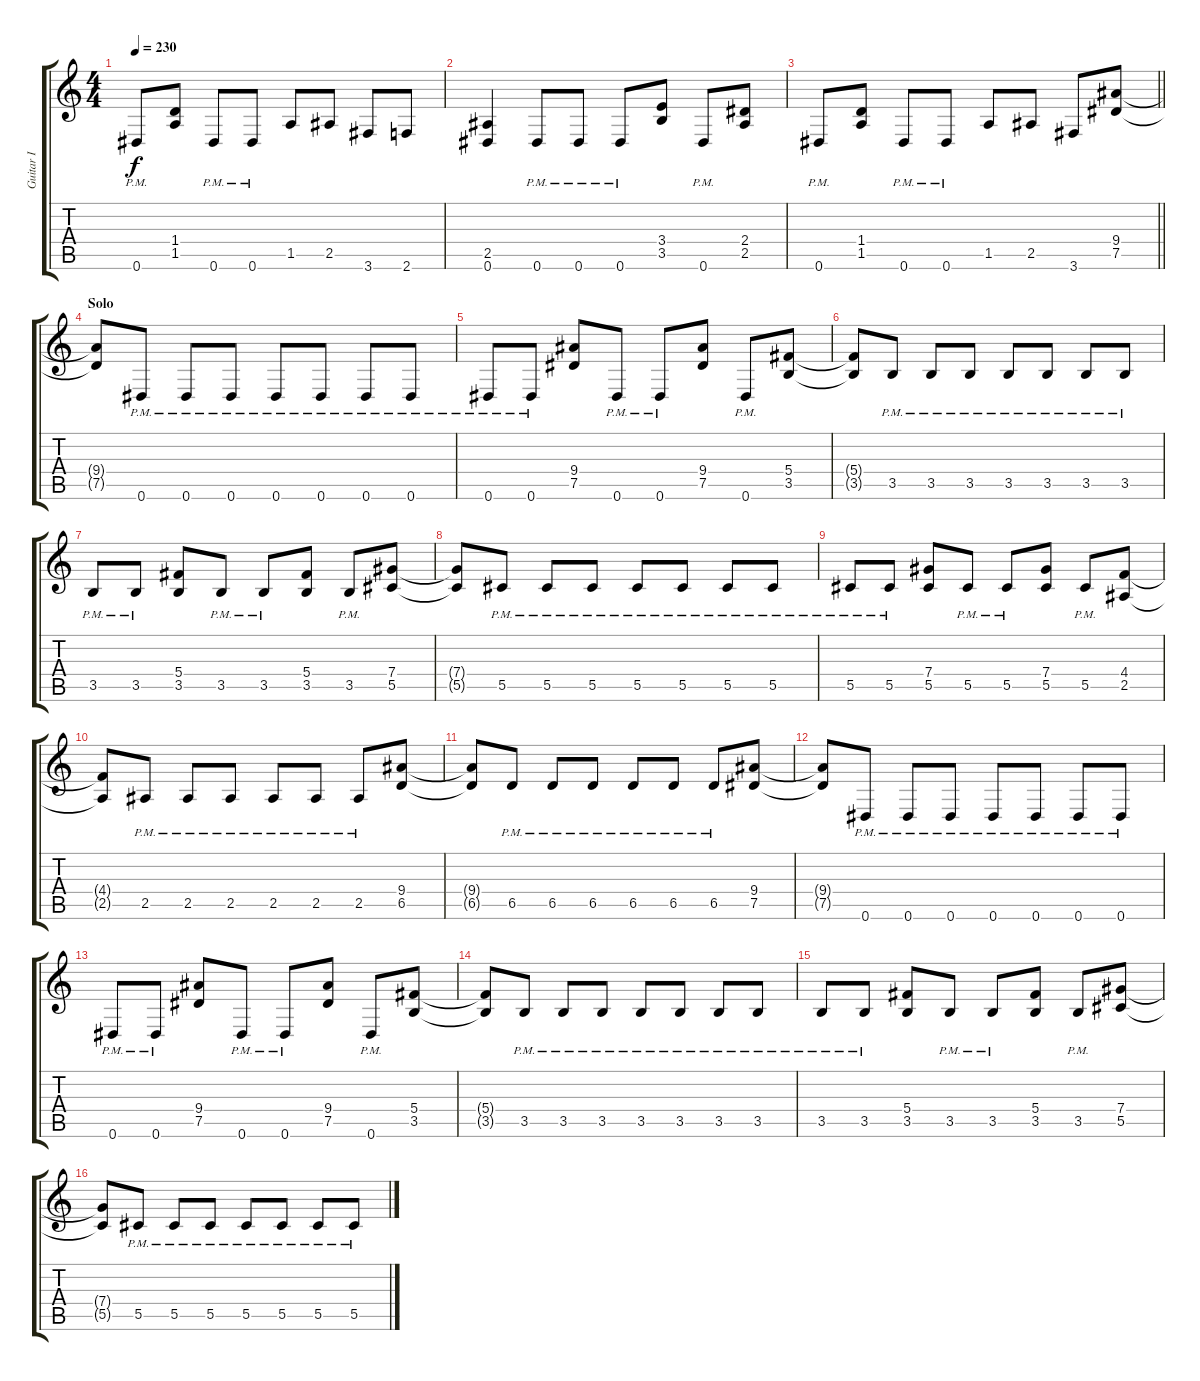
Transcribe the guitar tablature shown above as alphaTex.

\track ("Guitar I" "Guitar I") {instrument distortionguitar}
\staff {score tabs}
\tuning (Eb4 Bb3 Gb3 Db3 Ab2 Eb2) {hide}
\ts (4 4)
\tempo 230
\clef g2
\ks c
0.6{pm}.8{dy f} (1.4 1.5).8 0.6{pm}.8 0.6{pm}.8 1.5.8 2.5.8 3.6.8 2.6.8 |
(2.5 0.6).4 0.6{pm}.8 0.6{pm}.8 0.6{pm}.8 (3.4 3.5).8 0.6{pm}.8 (2.4 2.5).8 |
\barLineRight lightlight
0.6{pm}.8 (1.4 1.5).8 0.6{pm}.8 0.6{pm}.8 1.5.8 2.5.8 3.6.8 (9.4 7.5).8 |
\section ("" "Solo")
(9.4{t} 7.5{t}).8 0.6{pm}.8 0.6{pm}.8 0.6{pm}.8 0.6{pm}.8 0.6{pm}.8 0.6{pm}.8 0.6{pm}.8 |
0.6{pm}.8 0.6{pm}.8 (9.4 7.5).8 0.6{pm}.8 0.6{pm}.8 (9.4 7.5).8 0.6{pm}.8 (5.4 3.5).8 |
(5.4{t} 3.5{t}).8 3.5{pm}.8 3.5{pm}.8 3.5{pm}.8 3.5{pm}.8 3.5{pm}.8 3.5{pm}.8 3.5{pm}.8 |
3.5{pm}.8 3.5{pm}.8 (5.4 3.5).8 3.5{pm}.8 3.5{pm}.8 (5.4 3.5).8 3.5{pm}.8 (7.4 5.5).8 |
(7.4{t} 5.5{t}).8 5.5{pm}.8 5.5{pm}.8 5.5{pm}.8 5.5{pm}.8 5.5{pm}.8 5.5{pm}.8 5.5{pm}.8 |
5.5{pm}.8 5.5{pm}.8 (7.4 5.5).8 5.5{pm}.8 5.5{pm}.8 (7.4 5.5).8 5.5{pm}.8 (4.4 2.5).8 |
(4.4{t} 2.5{t}).8 2.5{pm}.8 2.5{pm}.8 2.5{pm}.8 2.5{pm}.8 2.5{pm}.8 2.5{pm}.8 (9.4 6.5).8 |
(9.4{t} 6.5{t}).8 6.5{pm}.8 6.5{pm}.8 6.5{pm}.8 6.5{pm}.8 6.5{pm}.8 6.5{pm}.8 (9.4 7.5).8 |
(9.4{t} 7.5{t}).8 0.6{pm}.8 0.6{pm}.8 0.6{pm}.8 0.6{pm}.8 0.6{pm}.8 0.6{pm}.8 0.6{pm}.8 |
0.6{pm}.8 0.6{pm}.8 (9.4 7.5).8 0.6{pm}.8 0.6{pm}.8 (9.4 7.5).8 0.6{pm}.8 (5.4 3.5).8 |
(5.4{t} 3.5{t}).8 3.5{pm}.8 3.5{pm}.8 3.5{pm}.8 3.5{pm}.8 3.5{pm}.8 3.5{pm}.8 3.5{pm}.8 |
3.5{pm}.8 3.5{pm}.8 (5.4 3.5).8 3.5{pm}.8 3.5{pm}.8 (5.4 3.5).8 3.5{pm}.8 (7.4 5.5).8 |
(7.4{t} 5.5{t}).8 5.5{pm}.8 5.5{pm}.8 5.5{pm}.8 5.5{pm}.8 5.5{pm}.8 5.5{pm}.8 5.5{pm}.8
